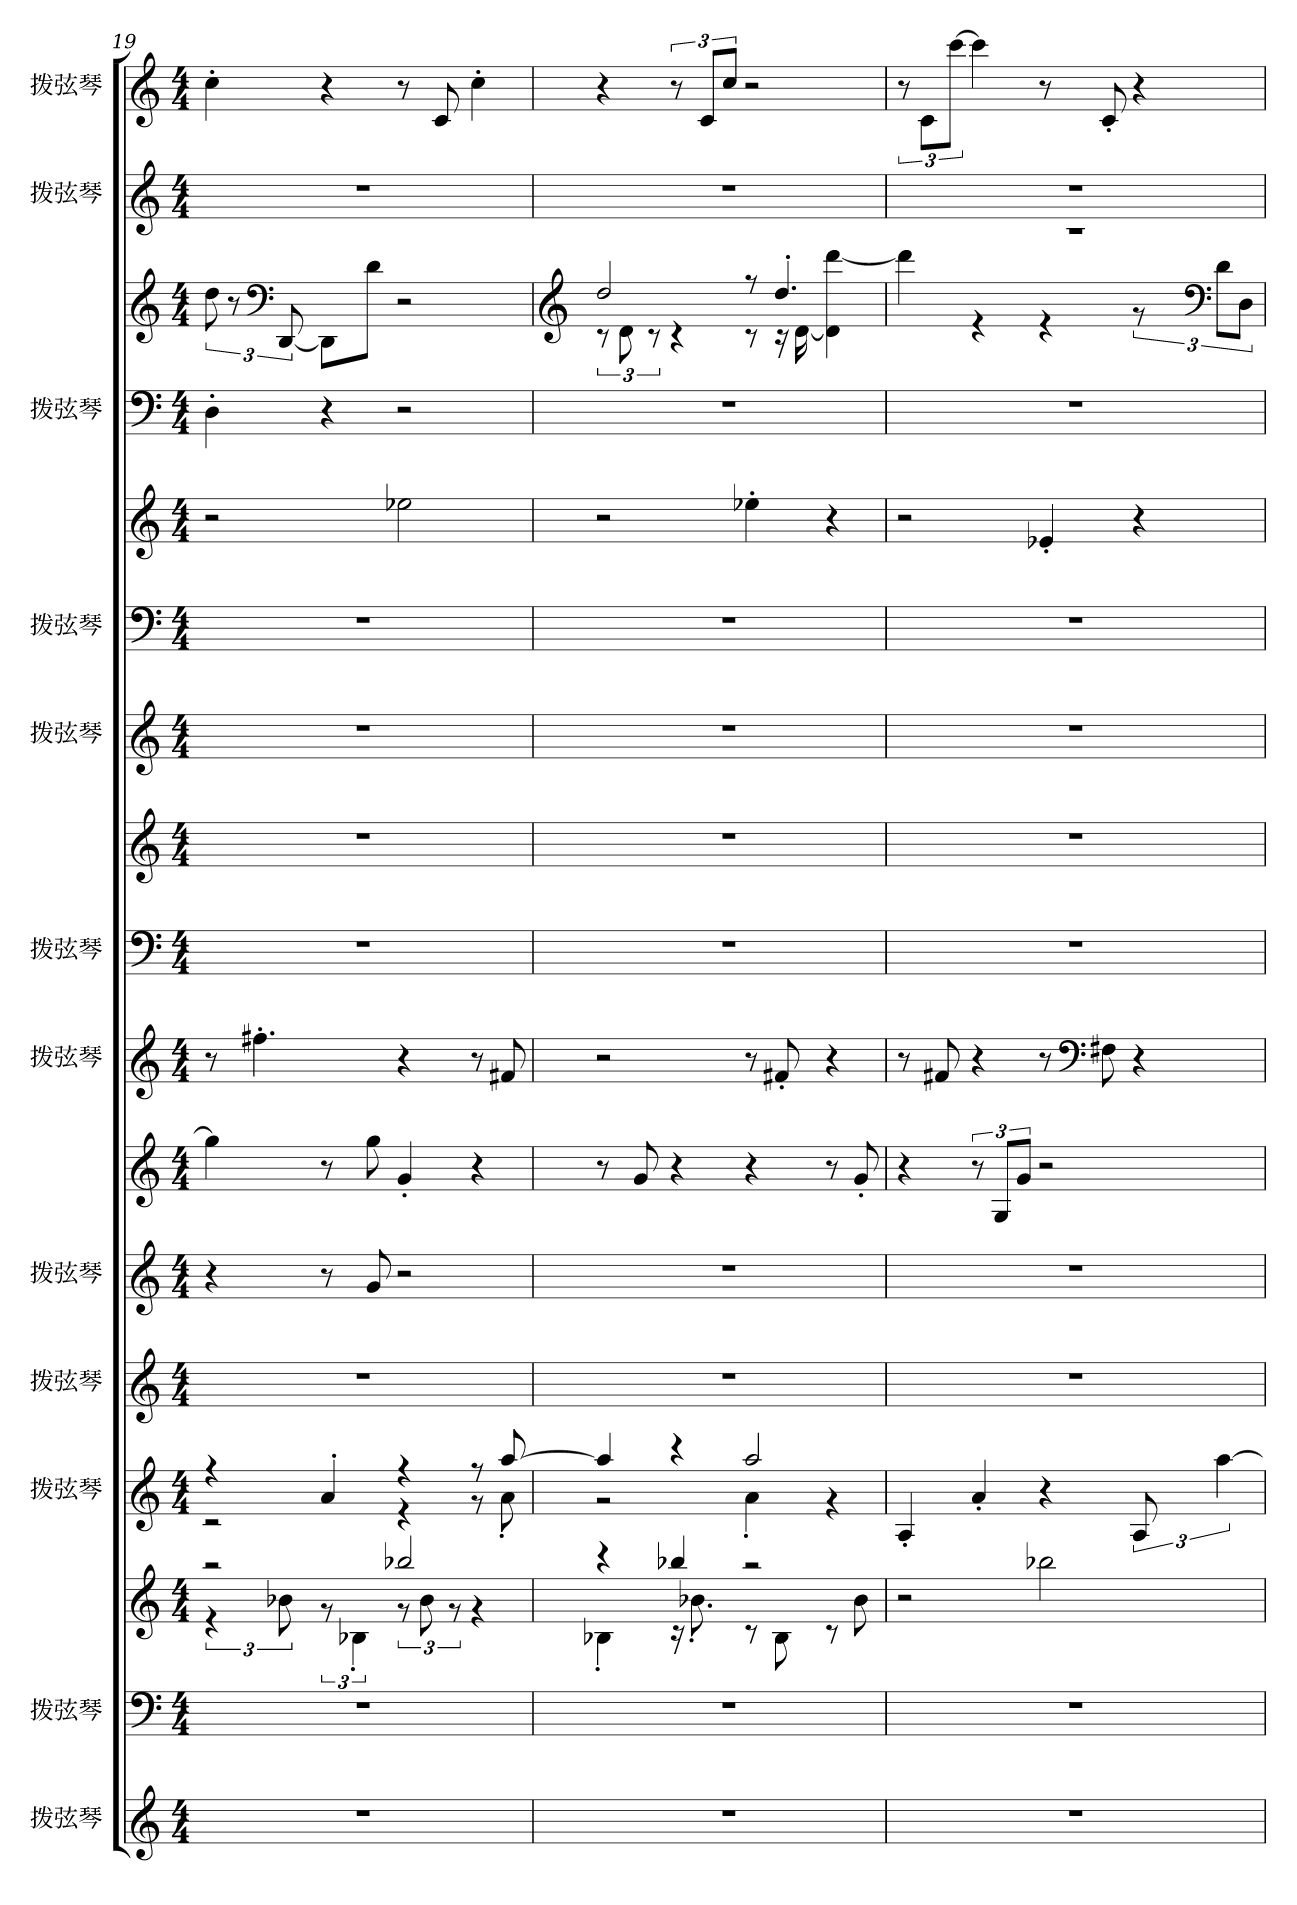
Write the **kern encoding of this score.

**kern	**kern	**kern	**kern	**kern	**kern	**kern	**kern	**kern	**kern	**kern	**kern	**kern	**kern	**kern	**kern	**kern
*part12	*part11	*part11	*part10	*part9	*part8	*part8	*part7	*part6	*part6	*part5	*part4	*part4	*part3	*part3	*part2	*part1
*staff17	*staff16	*staff15	*staff14	*staff13	*staff12	*staff11	*staff10	*staff9	*staff8	*staff7	*staff6	*staff5	*staff4	*staff3	*staff2	*staff1
*I"拨弦琴	*I"拨弦琴	*	*I"拨弦琴	*I"拨弦琴	*I"拨弦琴	*	*I"拨弦琴	*I"拨弦琴	*	*I"拨弦琴	*I"拨弦琴	*	*I"拨弦琴	*	*I"拨弦琴	*I"拨弦琴
*clefG2	*clefF4	*clefG2	*clefG2	*clefG2	*clefG2	*clefG2	*clefG2	*clefF4	*clefG2	*clefG2	*clefF4	*clefG2	*clefF4	*clefG2	*clefG2	*clefG2
*k[]	*k[]	*k[]	*k[]	*k[]	*k[]	*k[]	*k[]	*k[]	*k[]	*k[]	*k[]	*k[]	*k[]	*k[]	*k[]	*k[]
*M4/4	*M4/4	*M4/4	*M4/4	*M4/4	*M4/4	*M4/4	*M4/4	*M4/4	*M4/4	*M4/4	*M4/4	*M4/4	*M4/4	*M4/4	*M4/4	*M4/4
=19	=19	=19	=19	=19	=19	=19	=19	=19	=19	=19	=19	=19	=19	=19	=19	=19
*	*	*^	*^	*	*	*	*	*	*	*	*	*	*	*	*	*
1r	1r	2r	6r	4r	2r	1r	4r	4gg\]	8r	1r	1r	1r	1r	2r	4D'\	12dd\	1r	4cc'\
.	.	.	.	.	.	.	.	.	.	.	.	.	.	.	.	12r	.	.
.	.	.	.	.	.	.	.	.	4.ff#X'\	.	.	.	.	.	.	.	.	.
*	*	*	*	*	*	*	*	*	*	*	*	*	*	*	*	*clefF4	*	*
.	.	.	12b-X\	.	.	.	.	.	.	.	.	.	.	.	.	[12DD/	.	.
.	.	.	12r	4a'/	.	.	8r	8r	.	.	.	.	.	.	4r	8DD\L]	.	4r
.	.	.	6B-X'\	.	.	.	.	.	.	.	.	.	.	.	.	.	.	.
.	.	.	.	.	.	.	8g/	8gg\	.	.	.	.	.	.	.	8d\J	.	.
.	.	2bb-X/	12r	4r	4r	.	2r	4g'/	4r	.	.	.	.	2ee-X\	2r	2r	.	8r
.	.	.	12b-\	.	.	.	.	.	.	.	.	.	.	.	.	.	.	.
.	.	.	.	.	.	.	.	.	.	.	.	.	.	.	.	.	.	8c/
.	.	.	12r	.	.	.	.	.	.	.	.	.	.	.	.	.	.	.
.	.	.	4r	8r	8r	.	.	4r	8r	.	.	.	.	.	.	.	.	4cc'\
.	.	.	.	[8aa/	8a'\	.	.	.	8f#X/	.	.	.	.	.	.	.	.	.
!!LO:PB:g=z
=20	=20	=20	=20	=20	=20	=20	=20	=20	=20	=20	=20	=20	=20	=20	=20	=20	=20	=20
*	*	*	*	*	*	*	*	*	*	*	*	*	*	*	*	*clefG2	*	*
*	*	*	*	*	*	*	*	*	*	*	*	*	*	*	*	*^	*	*
1r	1r	4r	4B-X'\	4aa/]	2r	1r	1r	8r	2r	1r	1r	1r	1r	2r	1r	2dd/	12r	1r	4r
.	.	.	.	.	.	.	.	.	.	.	.	.	.	.	.	.	12d\	.	.
.	.	.	.	.	.	.	.	8g/	.	.	.	.	.	.	.	.	.	.	.
.	.	.	.	.	.	.	.	.	.	.	.	.	.	.	.	.	12r	.	.
.	.	4bb-X/	16r	4r	.	.	.	4r	.	.	.	.	.	.	.	.	4r	.	12r
.	.	.	8.b-X'\	.	.	.	.	.	.	.	.	.	.	.	.	.	.	.	.
.	.	.	.	.	.	.	.	.	.	.	.	.	.	.	.	.	.	.	12c/L
.	.	.	.	.	.	.	.	.	.	.	.	.	.	.	.	.	.	.	12cc/J
.	.	2r	8r	2aa/	4a'\	.	.	4r	8r	.	.	.	.	4ee-X'\	.	8r	8r	.	2r
.	.	.	8B-\	.	.	.	.	.	8f#X'/	.	.	.	.	.	.	4.dd'/	16r	.	.
.	.	.	.	.	.	.	.	.	.	.	.	.	.	.	.	.	[16d\	.	.
.	.	.	8r	.	4r	.	.	8r	4r	.	.	.	.	4r	.	.	4d\] [4ddd\	.	.
.	.	.	8b-\	.	.	.	.	8g'/	.	.	.	.	.	.	.	.	.	.	.
*	*	*v	*v	*	*	*	*	*	*	*	*	*	*	*	*	*	*	*	*
*	*	*	*v	*v	*	*	*	*	*	*	*	*	*	*	*	*	*	*
=21	=21	=21	=21	=21	=21	=21	=21	=21	=21	=21	=21	=21	=21	=21	=21	=21	=21
1r	1r	2r	4A'/	1r	1r	4r	8r	1r	1r	1r	1r	2r	1r	1r	4ddd\]	1r	12r
.	.	.	.	.	.	.	.	.	.	.	.	.	.	.	.	.	12c\L
.	.	.	.	.	.	.	8f#X/	.	.	.	.	.	.	.	.	.	.
.	.	.	.	.	.	.	.	.	.	.	.	.	.	.	.	.	[12ccc\J
.	.	.	4a'/	.	.	12r	4r	.	.	.	.	.	.	.	4r	.	4ccc\]
.	.	.	.	.	.	12G/L	.	.	.	.	.	.	.	.	.	.	.
.	.	.	.	.	.	12g/J	.	.	.	.	.	.	.	.	.	.	.
.	.	2bb-X\	4r	.	.	2r	8r	.	.	.	.	4e-X'/	.	.	4r	.	8r
*	*	*	*	*	*	*	*clefF4	*	*	*	*	*	*	*	*	*	*
.	.	.	.	.	.	.	8F#X\	.	.	.	.	.	.	.	.	.	8c'/
.	.	.	12A/	.	.	.	4r	.	.	.	.	4r	.	.	12r	.	4r
*	*	*	*	*	*	*	*	*	*	*	*	*	*	*clefF4	*	*	*
.	.	.	[6aa\	.	.	.	.	.	.	.	.	.	.	.	12d\L	.	.
.	.	.	.	.	.	.	.	.	.	.	.	.	.	.	12D\J	.	.
*	*	*	*	*	*	*	*	*	*	*	*	*	*	*v	*v	*	*
=	=	=	=	=	=	=	=	=	=	=	=	=	=	=	=	=
*-	*-	*-	*-	*-	*-	*-	*-	*-	*-	*-	*-	*-	*-	*-	*-	*-
